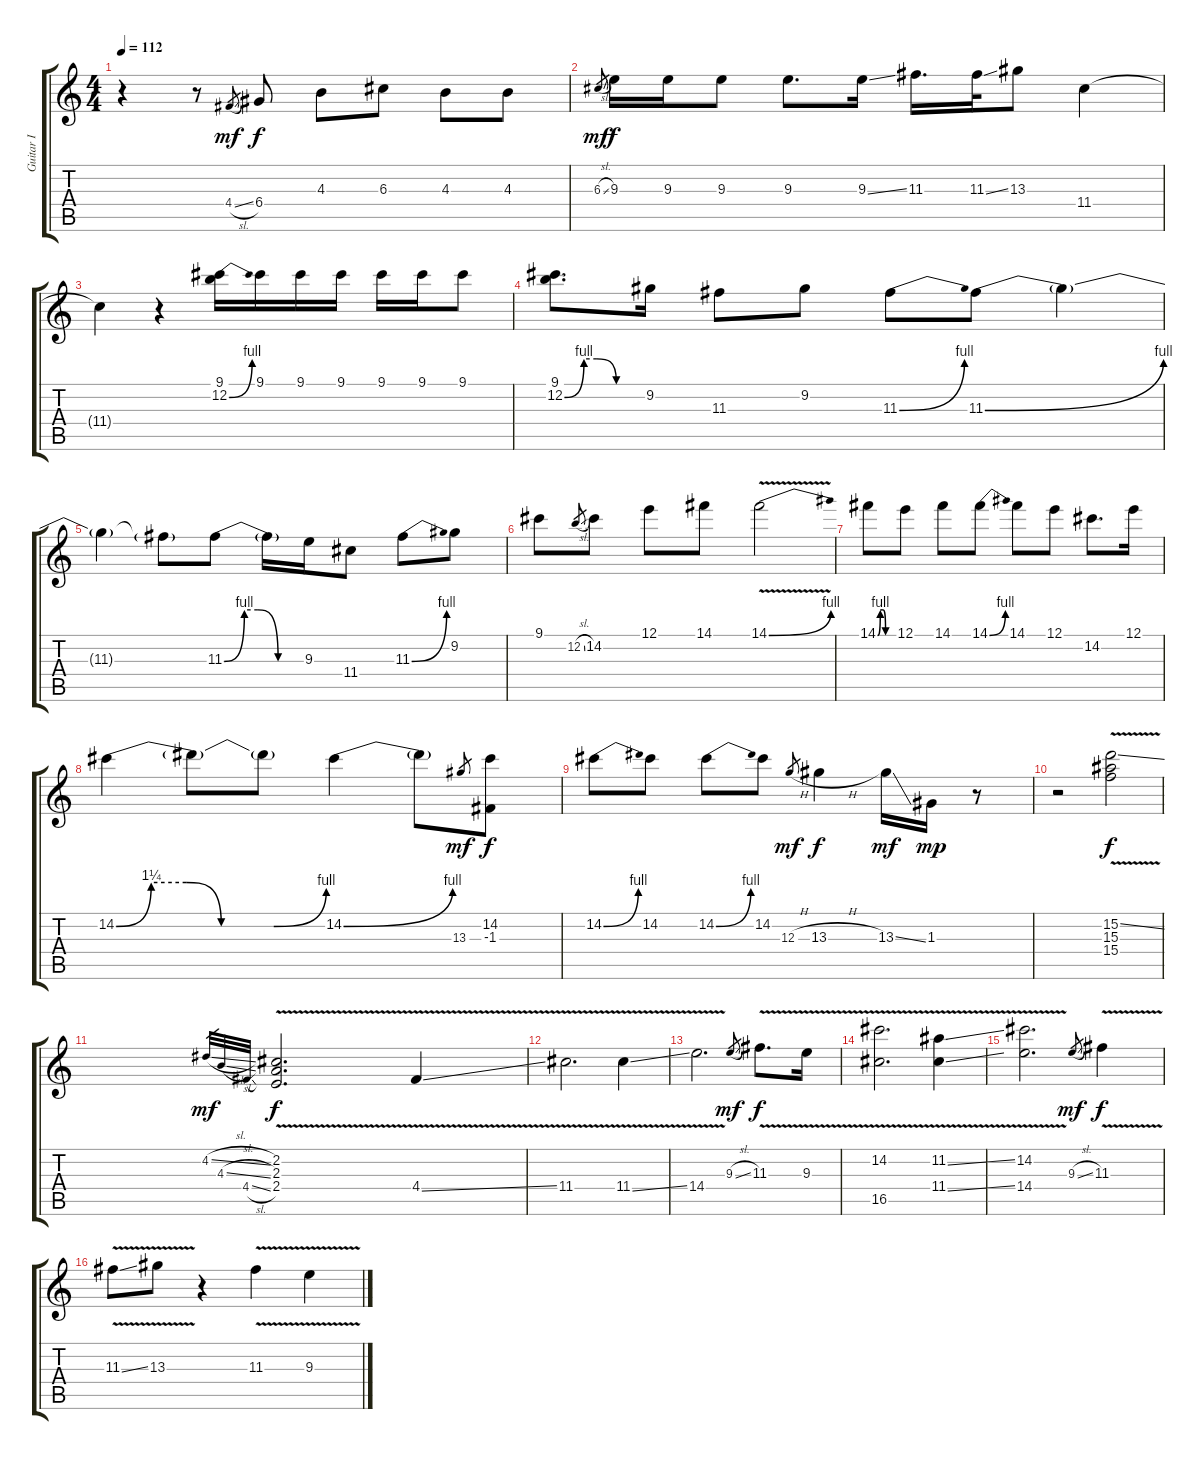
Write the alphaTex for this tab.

\track ("Guitar I" "Guitar I") {instrument overdrivenguitar}
\staff {score tabs}
\tuning (E4 B3 G3 D3 A2 E2) {hide}
\ts (4 4)
\tempo 112
\clef g2
\ks c
r.4{dy f} r.8 4.4{sl}.8{gr dy mf} 6.4.8{dy f} 4.3.8 6.3.8 4.3.8 4.3.8 |
6.3{sl}.8{gr dy mf} 9.3.16{dy f} 9.3.16 9.3.8 9.3.8{d} 9.3{ss}.16 11.3.16{d} 11.3{ss}.32 13.3.8 11.4.4 |
11.4{t}.4 r.4 (9.1 12.2{be (bend 0 0 60 4)}).16 9.1.16 9.1.16 9.1.16 9.1.16 9.1.16 9.1.8 |
(9.1 12.2{be (custom 0 0 15 4 25 4 40 0 60 0)}).8{d} 9.2.16 11.3.8 9.2.8 11.3{be (bend 0 0 60 4)}.8 11.3{be (bend 0 0 60 4)}.8 11.3{t}.4 |
11.3{t}.4 11.3{t}.8 11.3{be (custom 0 0 15 4 25 4 40 0 60 0)}.8 11.3{t}.16 9.3.16 11.4.8 11.3{be (bend 0 0 60 4)}.8 9.2.8 |
9.1.8 12.2{sl}.8{gr} 14.2.8 12.1.8 14.1.8 14.1{be (bend 0 0 60 4) v}.2 |
14.1{be (custom 0 0 10 4 20 4 30 0 60 0)}.8 12.1.8 14.1.8 14.1{be (bend 0 0 60 4)}.8 14.1.8 12.1.8 14.2.8{d} 12.1.16 |
14.2{be (custom 0 0 10 5 20 5 30 0 45 0 60 4)}.4 14.2{t}.8 14.2{t}.8 14.2{be (bend 0 0 60 4)}.4 14.2{t}.8 13.3.8{gr dy mf} (14.2 -1.3).8{dy f} |
14.2{be (bend 0 0 60 4)}.8 14.2.8 14.2{be (bend 0 0 60 4)}.8 14.2.8 12.3{h}.8{gr dy mf} 13.3{h}.4{dy f} 13.3{ss}.16{dy mf} 1.3.16{dy mp} r.8 |
r.2 (15.2{v ss} 15.3{v} 15.4{v}).2{dy f} |
4.2{sl}.32{gr dy mf} 4.3{sl}.32{gr} 4.4{sl}.32{gr} (2.2{v} 2.3{v} 2.4{v}).2{d dy f} 4.4{v ss}.4 |
11.4{v}.2{d} 11.4{v ss}.4 |
14.4{v}.2{d} 9.3{sl}.8{gr dy mf} 11.3{v}.8{d dy f} 9.3{v}.16 |
(14.2{v} 16.5{v}).2{d} (11.2{v ss} 11.4{v ss}).4 |
(14.2{v} 14.4{v}).2{d} 9.3{sl}.8{gr dy mf} 11.3{v}.4{dy f} |
11.3{v ss}.8 13.3{v}.8 r.4 11.3{v}.4 9.3{v}.4
